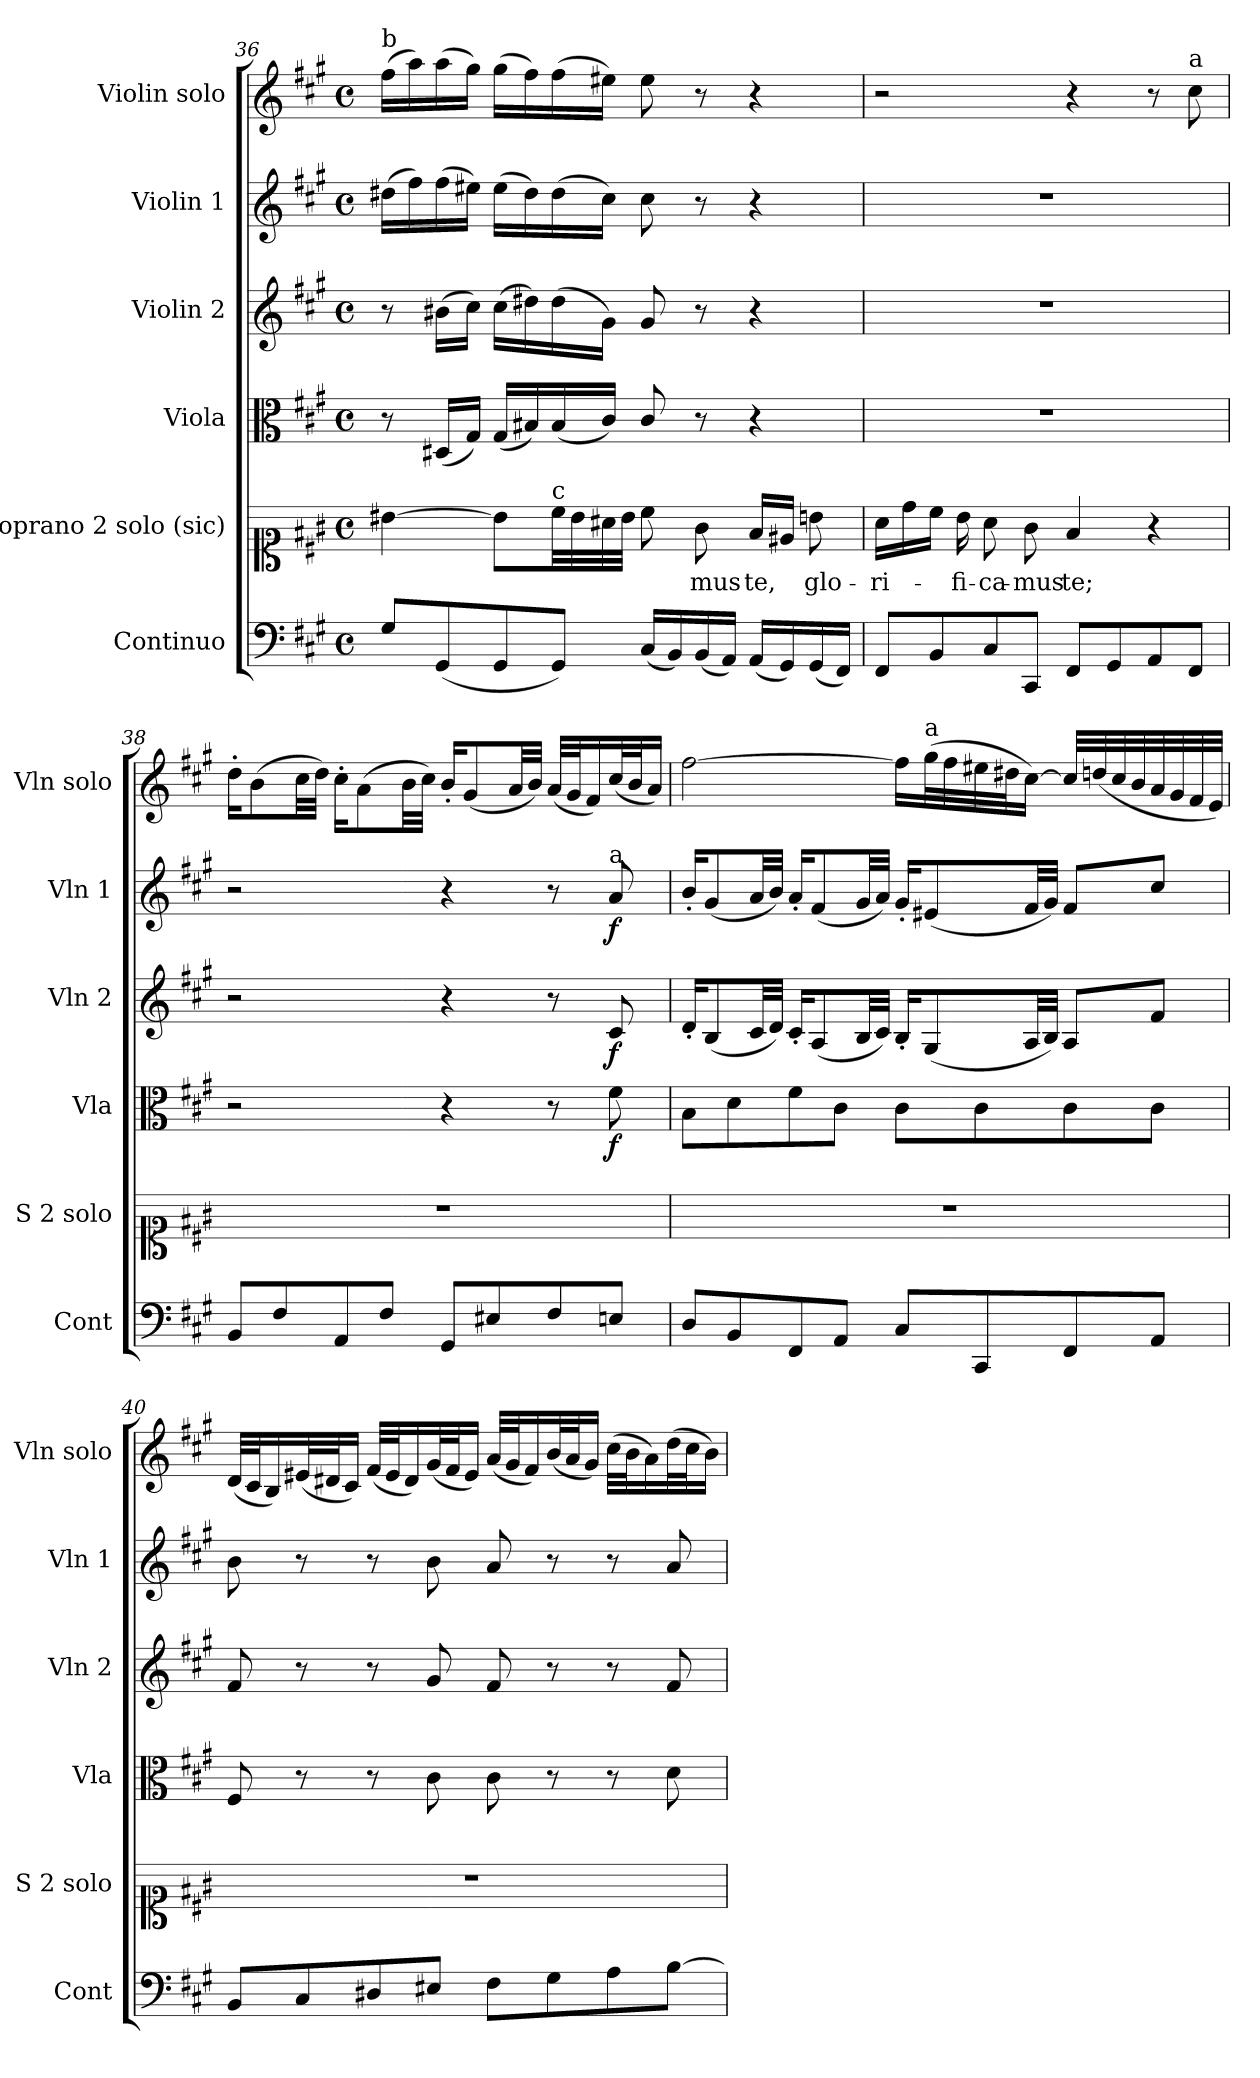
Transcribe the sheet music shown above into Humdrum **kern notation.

**kern	**kern	**text	**kern	**dynam	**kern	**dynam	**kern	**dynam	**kern
*part6	*part5	*part5	*part4	*part4	*part3	*part3	*part2	*part2	*part1
*staff6	*staff5	*staff5	*staff4	*staff4	*staff3	*staff3	*staff2	*staff2	*staff1
*I"Continuo	*I"Soprano 2 solo (sic)	*	*I"Viola	*	*I"Violin 2	*	*I"Violin 1	*	*I"Violin solo
*I'Cont	*I'S 2 solo	*	*I'Vla	*	*I'Vln 2	*	*I'Vln 1	*	*I'Vln solo
*clefF4	*clefC1	*	*clefC3	*	*clefG2	*	*clefG2	*	*clefG2
*k[f#c#g#]	*k[f#c#g#]	*	*k[f#c#g#]	*	*k[f#c#g#]	*	*k[f#c#g#]	*	*k[f#c#g#]
*M4/4	*M4/4	*	*M4/4	*	*M4/4	*	*M4/4	*	*M4/4
*met(c)	*met(c)	*	*met(c)	*	*met(c)	*	*met(c)	*	*met(c)
=36	=36	=36	=36	=36	=36	=36	=36	=36	=36
!	!	!	!	!	!	!	!	!	!LO:TX:a:t=b
8G#/L	[4b#X\	.	8r	.	8r	.	(16dd#X\LL	.	(16ff#\LL
.	.	.	.	.	.	.	16ff#\)	.	16aa\)
(8GG#/	.	.	(16D#X/LL	.	(16b#X\LL	.	(16ff#\	.	(16aa\
.	.	.	16G#/JJ)	.	16cc#\JJ)	.	16ee#X\JJ)	.	16gg#\JJ)
8GG#/	8b#\L]	.	(16G#/LL	.	(16cc#\LL	.	(16ee#\LL	.	(16gg#\LL
.	.	.	16B#X/)	.	16dd#X\)	.	16dd#\)	.	16ff#\)
!	!LO:TX:a:t=c	!	!	!	!	!	!	!	!
8GG#/J)	32cc#\LL	.	(16B#/	.	(16dd#\	.	(16dd#\	.	(16ff#\
.	32b#\	.	.	.	.	.	.	.	.
.	32a#X\	.	16c#/JJ)	.	16g#\JJ)	.	16cc#\JJ)	.	16ee#X\JJ)
.	32b#\JJJ	.	.	.	.	.	.	.	.
(16C#/LL	8cc#\	.	8c#/	.	8g#/	.	8cc#\	.	8ee#\
16BB/)	.	.	.	.	.	.	.	.	.
!	!	!LO:LY:b	!	!	!	!	!	!	!
(16BB/	8g#\	-mus	8r	.	8r	.	8r	.	8r
16AA/JJ)	.	.	.	.	.	.	.	.	.
!	!	!LO:LY:b	!	!	!	!	!	!	!
(16AA/LL	16f#/LL	te,	4r	.	4r	.	4r	.	4r
16GG#/)	16e#X/JJ	.	.	.	.	.	.	.	.
!	!	!LO:LY:b	!	!	!	!	!	!	!
(16GG#/	8bn\	glo-	.	.	.	.	.	.	.
16FF#/JJ)	.	.	.	.	.	.	.	.	.
=37	=37	=37	=37	=37	=37	=37	=37	=37	=37
!	!	!LO:LY:b	!	!	!	!	!	!	!
8FF#/L	16a\LL	-ri-	1r	.	1r	.	1r	.	2r
.	16dd\	.	.	.	.	.	.	.	.
8BB/	16cc#\JJ	.	.	.	.	.	.	.	.
!	!	!LO:LY:b	!	!	!	!	!	!	!
.	16b\	-fi-	.	.	.	.	.	.	.
!	!	!LO:LY:b	!	!	!	!	!	!	!
8C#/	8a\	-ca-	.	.	.	.	.	.	.
!	!	!LO:LY:b	!	!	!	!	!	!	!
8CC#/J	8g#\	-mus	.	.	.	.	.	.	.
!	!	!LO:LY:b	!	!	!	!	!	!	!
8FF#/L	4f#/	te;	.	.	.	.	.	.	4r
8GG#/	.	.	.	.	.	.	.	.	.
8AA/	4r	.	.	.	.	.	.	.	8r
!	!	!	!	!	!	!	!	!	!LO:TX:a:t=a
8FF#/J	.	.	.	.	.	.	.	.	8cc#\
!!LO:LB:g=z
=38	=38	=38	=38	=38	=38	=38	=38	=38	=38
8BB/L	1r	.	2r	.	2r	.	2r	.	16dd'\KL
.	.	.	.	.	.	.	.	.	(8b\
8F#/	.	.	.	.	.	.	.	.	.
.	.	.	.	.	.	.	.	.	32cc#\LL
.	.	.	.	.	.	.	.	.	32dd\JJJ)
8AA/	.	.	.	.	.	.	.	.	16cc#'\KL
.	.	.	.	.	.	.	.	.	(8a\
8F#/J	.	.	.	.	.	.	.	.	.
.	.	.	.	.	.	.	.	.	32b\LL
.	.	.	.	.	.	.	.	.	32cc#\JJJ)
8GG#/L	.	.	4r	.	4r	.	4r	.	16b'/KL
.	.	.	.	.	.	.	.	.	(8g#/
8E#X/	.	.	.	.	.	.	.	.	.
.	.	.	.	.	.	.	.	.	32a/LL
.	.	.	.	.	.	.	.	.	32b/JJJ)
8F#/	.	.	8r	.	8r	.	8r	.	(32a/LLL
.	.	.	.	.	.	.	.	.	32g#/J
.	.	.	.	.	.	.	.	.	16f#/)
!	!	!	!	!	!	!	!LO:TX:a:t=a	!	!
!	!	!	!	!LO:DY:b	!	!LO:DY:b	!	!LO:DY:b	!
8En/J	.	.	8f#\	f	8c#/	f	8a/	f	(32cc#/L
.	.	.	.	.	.	.	.	.	32b/J
.	.	.	.	.	.	.	.	.	16a/JJ)
=39	=39	=39	=39	=39	=39	=39	=39	=39	=39
8D/L	1r	.	8B\L	.	16d'/KL	.	16b'/KL	.	[2ff#\
.	.	.	.	.	(8B/	.	(8g#/	.	.
8BB/	.	.	8d\	.	.	.	.	.	.
.	.	.	.	.	32c#/LL	.	32a/LL	.	.
.	.	.	.	.	32d/JJJ)	.	32b/JJJ)	.	.
8FF#/	.	.	8f#\	.	16c#'/KL	.	16a'/KL	.	.
.	.	.	.	.	(8A/	.	(8f#/	.	.
8AA/J	.	.	8c#\J	.	.	.	.	.	.
.	.	.	.	.	32B/LL	.	32g#/LL	.	.
.	.	.	.	.	32c#/JJJ)	.	32a/JJJ)	.	.
8C#/L	.	.	8c#\L	.	16B'/KL	.	16g#'/KL	.	16ff#\LL]
!	!	!	!	!	!	!	!	!	!LO:TX:a:t=a
.	.	.	.	.	(8G#/	.	(8e#X/	.	(32gg#\L
.	.	.	.	.	.	.	.	.	32ff#\
8CC#/	.	.	8c#\	.	.	.	.	.	32ee#X\
.	.	.	.	.	.	.	.	.	32dd#X\J
.	.	.	.	.	32A/LL	.	32f#/LL	.	[16cc#\JJ)
.	.	.	.	.	32B/JJJ)	.	32g#/JJJ)	.	.
8FF#/	.	.	8c#\	.	8A/L	.	8f#/L	.	32cc#/LLL]
.	.	.	.	.	.	.	.	.	(32ddn/
.	.	.	.	.	.	.	.	.	32cc#/
.	.	.	.	.	.	.	.	.	32b/
8AA/J	.	.	8c#\J	.	8f#/J	.	8cc#/J	.	32a/
.	.	.	.	.	.	.	.	.	32g#/
.	.	.	.	.	.	.	.	.	32f#/
.	.	.	.	.	.	.	.	.	32e/JJJ)
!!LO:PB:g=z
=40	=40	=40	=40	=40	=40	=40	=40	=40	=40
8BB/L	1r	.	8F#/	.	8f#/	.	8b\	.	(32d/LLL
.	.	.	.	.	.	.	.	.	32c#/J
.	.	.	.	.	.	.	.	.	16B/)
8C#/	.	.	8r	.	8r	.	8r	.	(32e#X/L
.	.	.	.	.	.	.	.	.	32d#X/J
.	.	.	.	.	.	.	.	.	16c#/JJ)
8D#X/	.	.	8r	.	8r	.	8r	.	(32f#/LLL
.	.	.	.	.	.	.	.	.	32e#/J
.	.	.	.	.	.	.	.	.	16d#/)
8E#X/J	.	.	8c#\	.	8g#/	.	8b\	.	(32g#/L
.	.	.	.	.	.	.	.	.	32f#/J
.	.	.	.	.	.	.	.	.	16e#/JJ)
8F#\L	.	.	8c#\	.	8f#/	.	8a/	.	(32a/LLL
.	.	.	.	.	.	.	.	.	32g#/J
.	.	.	.	.	.	.	.	.	16f#/)
8G#\	.	.	8r	.	8r	.	8r	.	(32b/L
.	.	.	.	.	.	.	.	.	32a/J
.	.	.	.	.	.	.	.	.	16g#/JJ)
8A\	.	.	8r	.	8r	.	8r	.	(32cc#\LLL
.	.	.	.	.	.	.	.	.	32b\J
.	.	.	.	.	.	.	.	.	16a\)
[8B\J	.	.	8d\	.	8f#/	.	8a/	.	(32dd\L
.	.	.	.	.	.	.	.	.	32cc#\J
.	.	.	.	.	.	.	.	.	16b\JJ)
=	=	=	=	=	=	=	=	=	=
*-	*-	*-	*-	*-	*-	*-	*-	*-	*-
